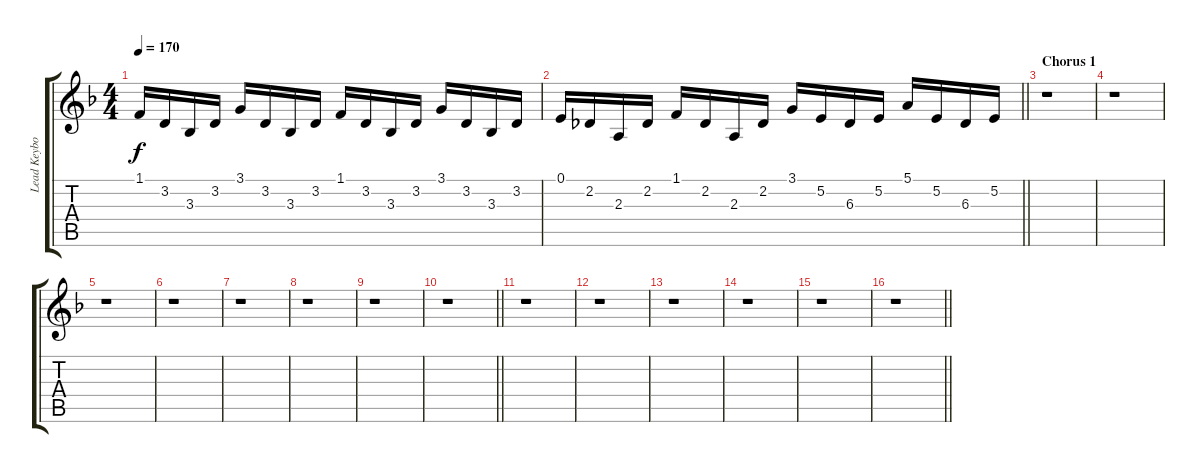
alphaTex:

\track ("Lead Keyboard 2: Juha Mäenpää" "Lead Keybo") {instrument harpsichord}
\staff {score tabs}
\tuning (E4 B3 G3 D3 A2 E2) {hide}
\ts (4 4)
\tempo 170
\clef g2
\ks dminor
1.1.16{dy f} 3.2.16 3.3.16 3.2.16 3.1.16 3.2.16 3.3.16 3.2.16 1.1.16 3.2.16 3.3.16 3.2.16 3.1.16 3.2.16 3.3.16 3.2.16 |
\barLineRight lightlight
0.1.16 2.2.16 2.3.16 2.2.16 1.1.16 2.2.16 2.3.16 2.2.16 3.1.16 5.2.16 6.3.16 5.2.16 5.1.16 5.2.16 6.3.16 5.2.16 |
\section ("" "Chorus 1")
r.1 |
r.1 |
r.1 |
r.1 |
r.1 |
r.1 |
r.1 |
\barLineRight lightlight
r.1 |
r.1 |
r.1 |
r.1 |
r.1 |
r.1 |
\barLineRight lightlight
r.1
